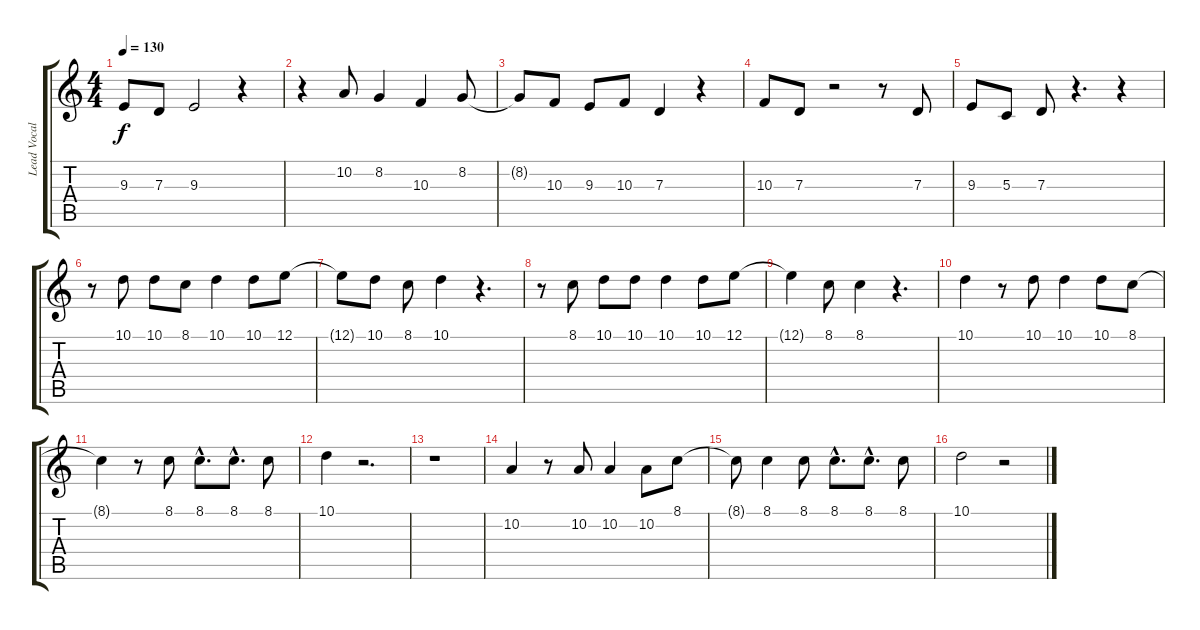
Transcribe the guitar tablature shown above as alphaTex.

\track ("Lead Vocal" "Lead Vocal") {instrument tenorsax}
\staff {score tabs}
\tuning (E4 B3 G3 D3 A2 E2) {hide}
\ts (4 4)
\tempo 130
\clef g2
\ks c
9.3.8{dy f} 7.3.8 9.3.2 r.4 |
r.4 10.2.8 8.2.4 10.3.4 8.2.8 |
8.2{t}.8 10.3.8 9.3.8 10.3.8 7.3.4 r.4 |
10.3.8 7.3.8 r.2 r.8 7.3.8 |
9.3.8 5.3.8 7.3.8 r.4{d} r.4 |
r.8 10.1.8 10.1.8 8.1.8 10.1.4 10.1.8 12.1.8 |
12.1{t}.8 10.1.8 8.1.8 10.1.4 r.4{d} |
r.8 8.1.8 10.1.8 10.1.8 10.1.4 10.1.8 12.1.8 |
12.1{t}.4 8.1.8 8.1.4 r.4{d} |
10.1.4 r.8 10.1.8 10.1.4 10.1.8 8.1.8 |
8.1{t}.4 r.8 8.1.8 8.1{hac}.8{d} 8.1{hac}.8{d} 8.1.8 |
10.1.4 r.2{d} |
r.1 |
10.2.4 r.8 10.2.8 10.2.4 10.2.8 8.1.8 |
8.1{t}.8 8.1.4 8.1.8 8.1{hac}.8{d} 8.1{hac}.8{d} 8.1.8 |
10.1.2 r.2
